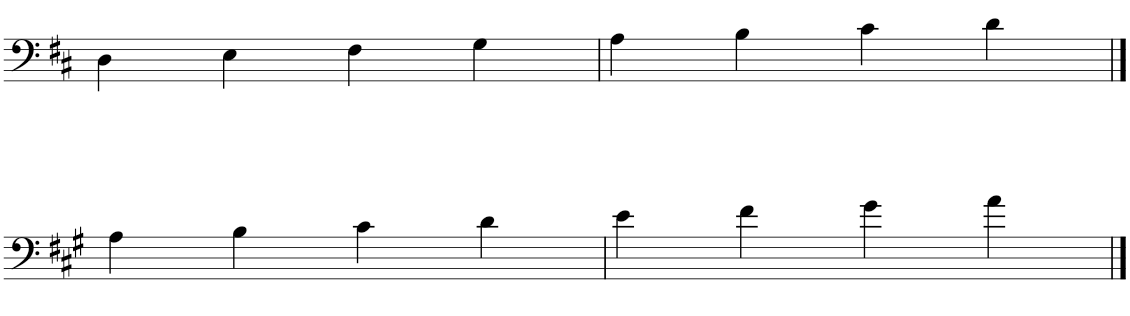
**kern
*part1
*staff1
*I"Violoncello
*I'Vc.
!!LO:PB:g=z
*clefF4
*k[f#c#]
*M4/4
=1
4D\
4E\
4F#\
4G\
=2
4A\
4B\
4c#\
4d\
!!LO:LB:g=z
==1
*k[f#c#g#]
4A\
4B\
4c#\
4d\
=2
4e\
4f#\
4g#\
4a\
==
*-
